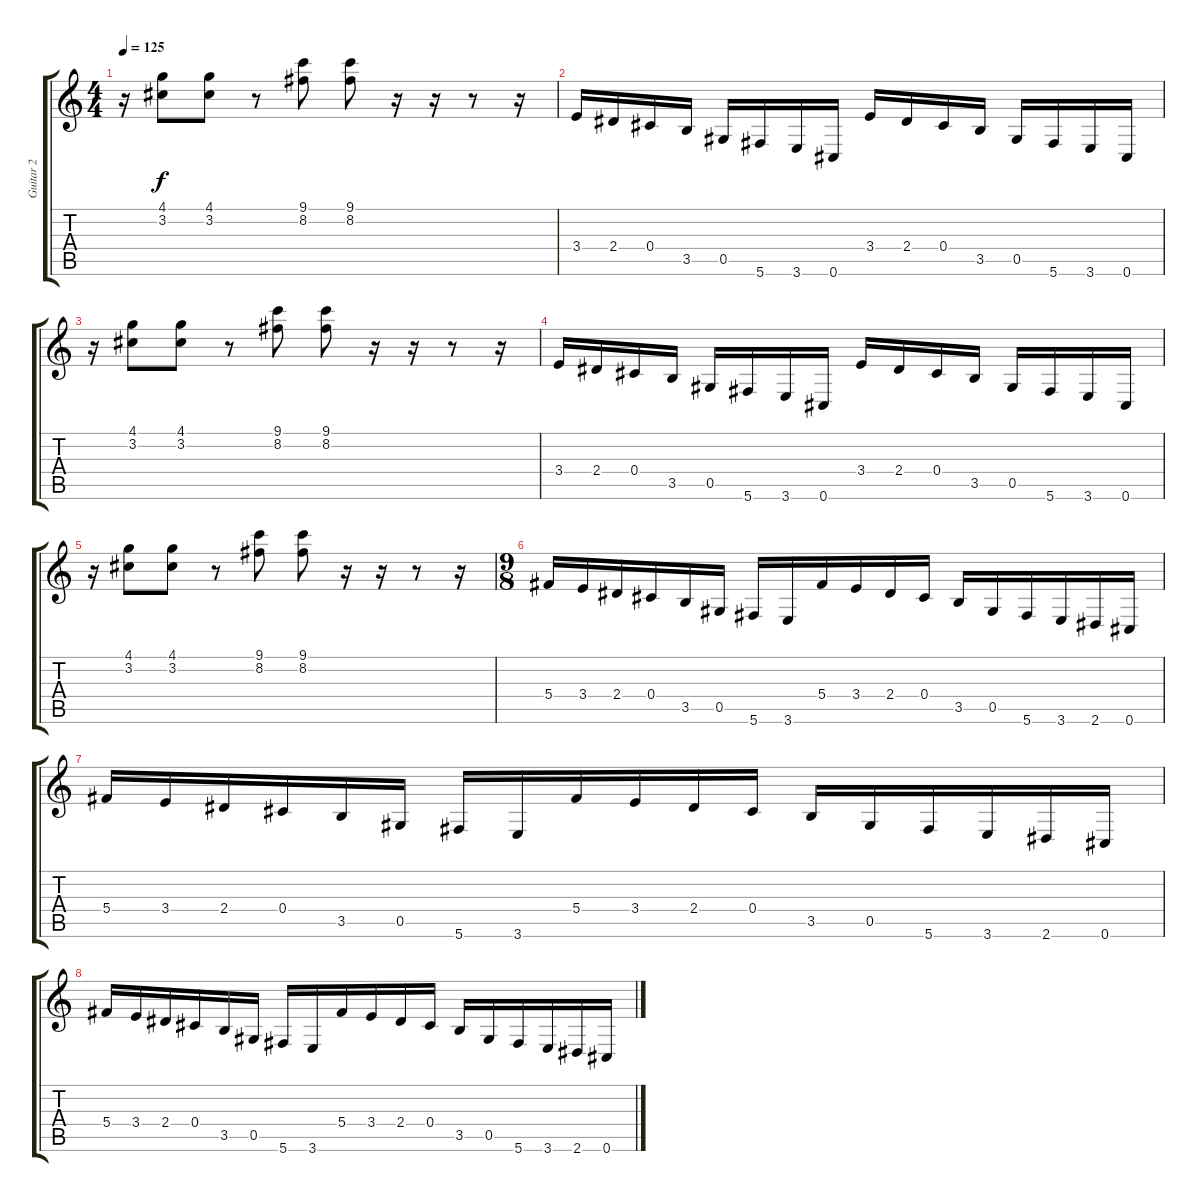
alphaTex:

\track ("Guitar 2" "Guitar 2") {instrument distortionguitar}
\staff {score tabs}
\tuning (Eb4 Bb3 Gb3 Db3 Ab2 Db2) {hide}
\ts (4 4)
\tempo 125
\clef g2
\ks c
r.16{dy f} (4.1 3.2).8 (4.1 3.2).8 r.8 (9.1 8.2).8 (9.1 8.2).8 r.16 r.16 r.8 r.16 |
3.4.16 2.4.16 0.4.16 3.5.16 0.5.16 5.6.16 3.6.16 0.6.16 3.4.16 2.4.16 0.4.16 3.5.16 0.5.16 5.6.16 3.6.16 0.6.16 |
r.16 (4.1 3.2).8 (4.1 3.2).8 r.8 (9.1 8.2).8 (9.1 8.2).8 r.16 r.16 r.8 r.16 |
3.4.16 2.4.16 0.4.16 3.5.16 0.5.16 5.6.16 3.6.16 0.6.16 3.4.16 2.4.16 0.4.16 3.5.16 0.5.16 5.6.16 3.6.16 0.6.16 |
r.16 (4.1 3.2).8 (4.1 3.2).8 r.8 (9.1 8.2).8 (9.1 8.2).8 r.16 r.16 r.8 r.16 |
\ts (9 8)
5.4.16 3.4.16 2.4.16 0.4.16 3.5.16 0.5.16 5.6.16 3.6.16 5.4.16 3.4.16 2.4.16 0.4.16 3.5.16 0.5.16 5.6.16 3.6.16 2.6.16 0.6.16 |
5.4.16 3.4.16 2.4.16 0.4.16 3.5.16 0.5.16 5.6.16 3.6.16 5.4.16 3.4.16 2.4.16 0.4.16 3.5.16 0.5.16 5.6.16 3.6.16 2.6.16 0.6.16 |
5.4.16 3.4.16 2.4.16 0.4.16 3.5.16 0.5.16 5.6.16 3.6.16 5.4.16 3.4.16 2.4.16 0.4.16 3.5.16 0.5.16 5.6.16 3.6.16 2.6.16 0.6.16
